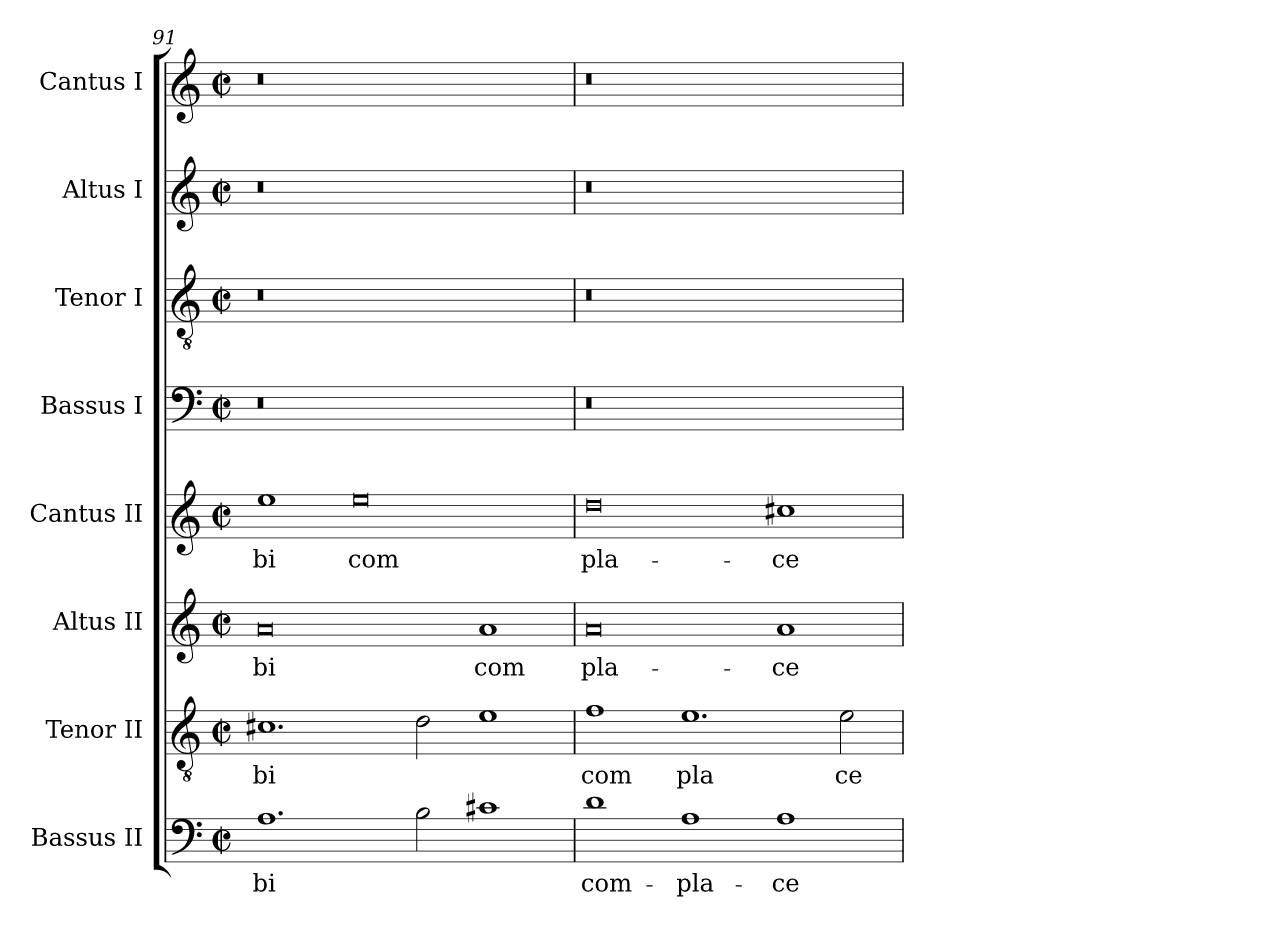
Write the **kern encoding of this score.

**kern	**text	**kern	**text	**kern	**text	**kern	**text	**kern	**kern	**kern	**kern
*part8	*part8	*part7	*part7	*part6	*part6	*part5	*part5	*part4	*part3	*part2	*part1
*staff8	*staff8	*staff7	*staff7	*staff6	*staff6	*staff5	*staff5	*staff4	*staff3	*staff2	*staff1
*I"Bassus II	*	*I"Tenor II	*	*I"Altus II	*	*I"Cantus II	*	*I"Bassus I	*I"Tenor I	*I"Altus I	*I"Cantus I
*clefF4	*	*clefGv2	*	*clefG2	*	*clefG2	*	*clefF4	*clefGv2	*clefG2	*clefG2
*k[]	*	*	*	*	*	*	*	*	*	*	*
*C:	*	*	*	*	*	*	*	*	*	*	*
*M2/2	*	*M2/2	*	*M2/2	*	*M2/2	*	*M2/2	*M2/2	*M2/2	*M2/2
*met(c|)	*	*met(c|)	*	*met(c|)	*	*met(c|)	*	*met(c|)	*met(c|)	*met(c|)	*met(c|)
=91	=91	=91	=91	=91	=91	=91	=91	=91	=91	=91	=91
!	!LO:LY:b:cj	!	!LO:LY:b:cj	!	!LO:LY:b:cj	!	!LO:LY:b:cj	!	!	!	!
1.A	bi	1.c#X	bi	0a	bi	1ee	bi	0.r	0.r	0.r	0.r
!	!	!	!	!	!	!	!LO:LY:b:cj	!	!	!	!
.	.	.	.	.	.	0ee	com	.	.	.	.
2B\	.	2d\	.	.	.	.	.	.	.	.	.
!	!	!	!	!	!LO:LY:b:cj	!	!	!	!	!	!
1c#X	.	1e	.	1a	com	.	.	.	.	.	.
!!LO:LB:g=z
=92	=92	=92	=92	=92	=92	=92	=92	=92	=92	=92	=92
!	!LO:LY:b:cj	!	!LO:LY:b:cj	!	!LO:LY:b:cj	!	!LO:LY:b:cj	!	!	!	!
1d	com-	1f	com	0a	pla-	0dd	pla-	0.r	0.r	0.r	0.r
!	!LO:LY:b:cj	!	!LO:LY:b:cj	!	!	!	!	!	!	!	!
1A	-pla-	1.e	pla	.	.	.	.	.	.	.	.
!	!LO:LY:b:cj	!	!	!	!LO:LY:b:cj	!	!LO:LY:b:cj	!	!	!	!
1A	-ce-	.	.	1a	-ce-	1cc#	-ce-	.	.	.	.
!	!	!	!LO:LY:b:cj	!	!	!	!	!	!	!	!
.	.	2e\	ce	.	.	.	.	.	.	.	.
=	=	=	=	=	=	=	=	=	=	=	=
*-	*-	*-	*-	*-	*-	*-	*-	*-	*-	*-	*-
